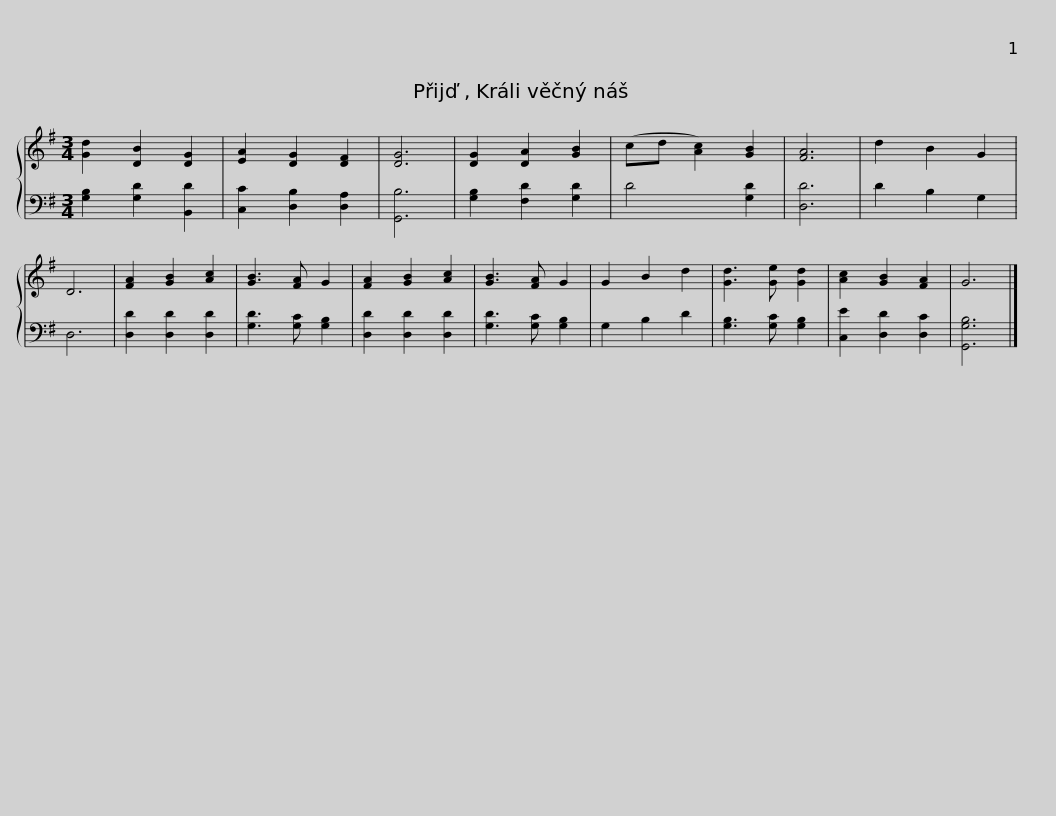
X:1
%%score { 1 | 2 }
L:1/8
M:3/4
I:linebreak $
K:G
V:1 treble
V:2 bass
V:1
 [Gd]2 [DB]2 [DG]2 | [EA]2 [DG]2 [DF]2 | [DG]6 | [DG]2 [DA]2 [GB]2 |$ (cd [Ac]2) [GB]2 | %5
 [FA]6 | d2 B2 G2 | D6 | [FA]2 [GB]2 [Ac]2 |$ [GB]3 [FA] G2 | %10
 [FA]2 [GB]2 [Ac]2 | [GB]3 [FA] G2 |$ G2 B2 d2 | [Gd]3 [Ge] [Gd]2 | [Ac]2 [GB]2 [FA]2 | %15
 G6 |] %16
V:2
 [G,B,]2 [G,D]2 [B,,D]2 | [C,C]2 [D,B,]2 [D,A,]2 | [G,,B,]6 | [G,B,]2 [F,D]2 [G,D]2 |$ D4 [G,D]2 | %5
 [D,D]6 | D2 B,2 G,2 | D,6 | [D,D]2 [D,D]2 [D,D]2 |$ [G,D]3 [G,C] [G,B,]2 | %10
 [D,D]2 [D,D]2 [D,D]2 | [G,D]3 [G,C] [G,B,]2 |$ G,2 B,2 D2 | [G,B,]3 [G,C] [G,B,]2 | [C,E]2 [D,D]2 [D,C]2 | %15
 [G,,G,B,]6 |] %16
